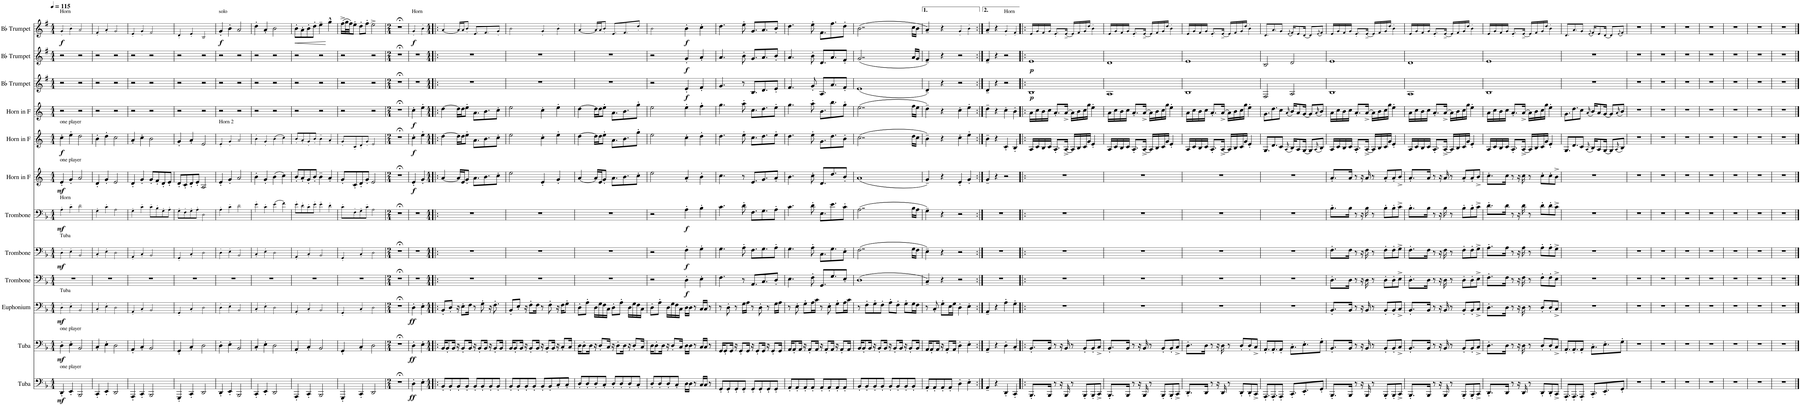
**kern	**dynam	**kern	**dynam	**kern	**dynam	**kern	**dynam	**kern	**dynam	**kern	**dynam	**kern	**dynam	**kern	**dynam	**kern	**dynam	**kern	**dynam	**kern	**dynam	**kern	**dynam
*part12	*part12	*part11	*part11	*part10	*part10	*part9	*part9	*part8	*part8	*part7	*part7	*part6	*part6	*part5	*part5	*part4	*part4	*part3	*part3	*part2	*part2	*part1	*part1
*staff12	*staff12	*staff11	*staff11	*staff10	*staff10	*staff9	*staff9	*staff8	*staff8	*staff7	*staff7	*staff6	*staff6	*staff5	*staff5	*staff4	*staff4	*staff3	*staff3	*staff2	*staff2	*staff1	*staff1
*I"Tuba	*	*I"Tuba	*	*I"Euphonium	*	*I"Trombone	*	*I"Trombone	*	*I"Trombone	*	*I"Horn in F	*	*I"Horn in F	*	*I"Horn in F	*	*I"Bb Trumpet	*	*I"Bb Trumpet	*	*I"Bb Trumpet	*
*I'Tba.	*	*I'Tba.	*	*I'Euph.	*	*I'Tbn.	*	*I'Tbn.	*	*I'Tbn.	*	*	*	*	*	*	*	*I'Bb Tpt.	*	*I'Bb Tpt.	*	*I'Bb Tpt.	*
*clefF4	*	*clefF4	*	*clefF4	*	*clefF4	*	*clefF4	*	*clefF4	*	*clefG2	*	*clefG2	*	*clefG2	*	*clefG2	*	*clefG2	*	*clefG2	*
*	*	*	*	*	*	*	*	*	*	*	*	*Trd4c7	*	*Trd4c7	*	*Trd4c7	*	*Trd1c2	*	*Trd1c2	*	*Trd1c2	*
*k[b-]	*	*k[b-]	*	*k[b-]	*	*k[b-]	*	*k[b-]	*	*k[b-]	*	*k[]	*	*k[]	*	*k[]	*	*k[f#]	*	*k[f#]	*	*k[f#]	*
*M4/4	*	*M4/4	*	*M4/4	*	*M4/4	*	*M4/4	*	*M4/4	*	*M4/4	*	*M4/4	*	*M4/4	*	*M4/4	*	*M4/4	*	*M4/4	*
*MM115	*	*MM115	*	*MM115	*	*MM115	*	*MM115	*	*MM115	*	*MM115	*	*MM115	*	*MM115	*	*MM115	*	*MM115	*	*MM115	*
=1	=1	=1	=1	=1	=1	=1	=1	=1	=1	=1	=1	=1	=1	=1	=1	=1	=1	=1	=1	=1	=1	=1	=1
!	!	!	!	!	!	!	!	!	!	!	!	!	!	!	!	!	!	!	!	!	!	!LO:TX:a:t=Horn	!
!	!	!	!	!	!	!	!	!	!	!	!	!	!	!LO:TX:a:t=one player	!	!	!	!	!	!	!	!	!
!	!	!	!	!	!	!	!	!	!	!	!	!LO:TX:a:t=one player	!	!	!	!	!	!	!	!	!	!	!
!	!	!	!	!	!	!	!	!	!	!LO:TX:a:t=Horn	!	!	!	!	!	!	!	!	!	!	!	!	!
!	!	!	!	!	!	!	!	!LO:TX:a:t=Tuba	!	!	!	!	!	!	!	!	!	!	!	!	!	!	!
!	!	!	!	!LO:TX:a:t=Tuba	!	!	!	!	!	!	!	!	!	!	!	!	!	!	!	!	!	!	!
!	!	!LO:TX:a:t=one player	!	!	!	!	!	!	!	!	!	!	!	!	!	!	!	!	!	!	!	!	!
!LO:TX:a:t=one player	!	!	!	!	!	!	!	!	!	!	!	!	!	!	!	!	!	!	!	!	!	!	!
!	!LO:DY:b	!	!LO:DY:b	!	!LO:DY:b	!	!	!	!LO:DY:b	!	!LO:DY:b	!	!LO:DY:b	!	!LO:DY:b	!	!	!	!	!	!	!	!LO:DY:b
4DD'/	mf	4D'\	mf	4D'\	mf	1r	.	4D'\	mf	4A'\	mf	4e'/	mf	4cc'\	f	2r	.	2r	.	2r	.	4g'/	f
4EE'/	.	4E'\	.	4E'\	.	.	.	4E'\	.	4c'\	.	4g'/	.	4ee'\	.	.	.	.	.	.	.	4b'\	.
2BBB-/	.	2BB-/	.	2BB-/	.	.	.	2BB-/	.	2d\	.	2a/	.	2dd\	.	2r	.	2r	.	2r	.	2a/	.
=2	=2	=2	=2	=2	=2	=2	=2	=2	=2	=2	=2	=2	=2	=2	=2	=2	=2	=2	=2	=2	=2	=2	=2
4CC'/	.	4C'/	.	4C'/	.	1r	.	4C'/	.	4G'\	.	4d'/	.	4b'\	.	2r	.	2r	.	2r	.	4f#'/	.
4EE'/	.	4E'\	.	4E'\	.	.	.	4E'\	.	4c'\	.	4g'/	.	4dd'\	.	.	.	.	.	.	.	4a'/	.
2DD/	.	2D\	.	2D\	.	.	.	2D\	.	2A\	.	2e/	.	2cc\	.	2r	.	2r	.	2r	.	2g/	.
=3	=3	=3	=3	=3	=3	=3	=3	=3	=3	=3	=3	=3	=3	=3	=3	=3	=3	=3	=3	=3	=3	=3	=3
4AAA'/	.	4AA'/	.	4AA'/	.	1r	.	4AA'/	.	4G'\	.	4d'/	.	4a'/	.	2r	.	2r	.	2r	.	4e'/	.
4CC'/	.	4C'/	.	4C'/	.	.	.	4C'/	.	4c'\	.	4g'/	.	4cc'\	.	.	.	.	.	.	.	4g'/	.
2BBB-/	.	2BB-/	.	2BB-/	.	.	.	2BB-/	.	8c'\L	.	8g'/L	.	2b\	.	2r	.	2r	.	2r	.	2f#/	.
.	.	.	.	.	.	.	.	.	.	8B-'\	.	8f'/	.	.	.	.	.	.	.	.	.	.	.
.	.	.	.	.	.	.	.	.	.	8G'\	.	8d'/	.	.	.	.	.	.	.	.	.	.	.
.	.	.	.	.	.	.	.	.	.	8A'\J	.	8e'/J	.	.	.	.	.	.	.	.	.	.	.
=4	=4	=4	=4	=4	=4	=4	=4	=4	=4	=4	=4	=4	=4	=4	=4	=4	=4	=4	=4	=4	=4	=4	=4
4GGG'/	.	4GG'/	.	4GG'/	.	1r	.	4GG'/	.	8G'\L	.	8d'/L	.	4g'/	.	2r	.	2r	.	2r	.	4d'/	.
.	.	.	.	.	.	.	.	.	.	8F'\	.	8c'/	.	.	.	.	.	.	.	.	.	.	.
4CC'/	.	4C'/	.	4C'/	.	.	.	4C'/	.	8G'\	.	8d'/	.	4a'/	.	.	.	.	.	.	.	4e'/	.
.	.	.	.	.	.	.	.	.	.	8A'\J	.	8e'/J	.	.	.	.	.	.	.	.	.	.	.
2DD/	.	2D\	.	2D\	.	.	.	2D\	.	2D\	.	2A/	.	2e/	.	2r	.	2r	.	2r	.	2B/	.
=5	=5	=5	=5	=5	=5	=5	=5	=5	=5	=5	=5	=5	=5	=5	=5	=5	=5	=5	=5	=5	=5	=5	=5
!	!	!	!	!	!	!	!	!	!	!	!	!	!	!	!	!	!	!	!	!	!	!LO:TX:a:t=solo	!
!	!	!	!	!	!	!	!	!	!	!	!	!	!	!LO:TX:a:t=Horn 2	!	!	!	!	!	!	!	!	!
!	!	!	!	!	!	!	!	!	!	!	!	!	!	!	!	!	!	!	!	!	!	!	!LO:DY:b
4DD'/	.	4D'\	.	4D'\	.	1r	.	4D'\	.	4A'\	.	4e'/	.	4e'/	.	2r	.	2r	.	2r	.	4g'/	f
4EE'/	.	4E'\	.	4E'\	.	.	.	4E'\	.	4c'\	.	4g'/	.	4g'/	.	.	.	.	.	.	.	4b'\	.
2BBB-/	.	2BB-/	.	2BB-/	.	.	.	2BB-/	.	2d\	.	2a/	.	2a/	.	2r	.	2r	.	2r	.	2a/	.
=6	=6	=6	=6	=6	=6	=6	=6	=6	=6	=6	=6	=6	=6	=6	=6	=6	=6	=6	=6	=6	=6	=6	=6
4CC'/	.	4C'/	.	4C'/	.	1r	.	4C'/	.	4e'\	.	4b'\	.	4b'\	.	2r	.	2r	.	2r	.	4dd'\	.
4EE'/	.	4E'\	.	4E'\	.	.	.	4E'\	.	4c'\	.	4g'/	.	4g'/	.	.	.	.	.	.	.	4a'/	.
2DD/	.	2D\	.	2D\	.	.	.	2D\	.	(4e\	.	(4b\	.	(4b\	.	2r	.	2r	.	2r	.	2b\	.
.	.	.	.	.	.	.	.	.	.	4f\)	.	4cc\)	.	4cc\)	.	.	.	.	.	.	.	.	.
=7	=7	=7	=7	=7	=7	=7	=7	=7	=7	=7	=7	=7	=7	=7	=7	=7	=7	=7	=7	=7	=7	=7	=7
!	!	!	!	!	!	!	!	!	!	!	!	!	!	!	!	!	!	!	!	!	!	!	!LO:HP:b
4AAA'/	.	4AA'/	.	4AA'/	.	1r	.	4AA'/	.	8e'\L	.	8b'/L	.	8b'/L	.	2r	.	2r	.	2r	.	8b'\L	<
.	.	.	.	.	.	.	.	.	.	8d'\	.	8a'/	.	8a'/	.	.	.	.	.	.	.	8a'\	.
4CC'/	.	4C'/	.	4C'/	.	.	.	4C'/	.	8c'\	.	8g'/	.	8g'/	.	.	.	.	.	.	.	8b'\	.
.	.	.	.	.	.	.	.	.	.	8e'\J	.	8b'/J	.	8b'/J	.	.	.	.	.	.	.	8dd'\J	.
2BBB-/	.	2BB-/	.	2BB-/	.	.	.	2BB-/	.	4e~\	.	4b~\	.	4b~\	.	2r	.	2r	.	2r	.	4ee~\	.
.	.	.	.	.	.	.	.	.	.	4d'\	.	4a'/	.	4a'/	.	.	.	.	.	.	.	4gg^^\	[
=8	=8	=8	=8	=8	=8	=8	=8	=8	=8	=8	=8	=8	=8	=8	=8	=8	=8	=8	=8	=8	=8	=8	=8
4GGG'/	.	4GG'/	.	4GG'/	.	1r	.	4GG'/	.	8c'\L	.	8g'/L	.	8g'/L	.	2r	.	2r	.	2r	.	(16ff#^\LL	.
.	.	.	.	.	.	.	.	.	.	.	.	.	.	.	.	.	.	.	.	.	.	32gg\L	.
.	.	.	.	.	.	.	.	.	.	.	.	.	.	.	.	.	.	.	.	.	.	32ff#\JJ)	.
.	.	.	.	.	.	.	.	.	.	8F'\	.	8c'/	.	8c'/	.	.	.	.	.	.	.	8ee'\J	.
4CC'/	.	4C'/	.	4C'/	.	.	.	4C'/	.	8G'\	.	8d'/	.	8d'/	.	.	.	.	.	.	.	8dd'\L	.
.	.	.	.	.	.	.	.	.	.	8c'\J	.	8g'/J	.	8g'/J	.	.	.	.	.	.	.	8ff#'\J	.
2DD/	.	2D\	.	2D\	.	.	.	2D\	.	2A\	.	2e/	.	2e/	.	2r	.	2r	.	2r	.	2ee^\	.
=9	=9	=9	=9	=9	=9	=9	=9	=9	=9	=9	=9	=9	=9	=9	=9	=9	=9	=9	=9	=9	=9	=9	=9
*M2/4	*	*M2/4	*	*M2/4	*	*M2/4	*	*M2/4	*	*M2/4	*	*M2/4	*	*M2/4	*	*M2/4	*	*M2/4	*	*M2/4	*	*M2/4	*
2r;<	.	2r;<	.	2r;<	.	2r;<	.	2r;<	.	2r;<	.	2r;<	.	2r;<	.	2r;<	.	2r;<	.	2r;<	.	2r;<	.
=10	=10	=10	=10	=10	=10	=10	=10	=10	=10	=10	=10	=10	=10	=10	=10	=10	=10	=10	=10	=10	=10	=10	=10
!	!	!	!	!	!	!	!	!	!	!	!	!	!	!	!	!	!	!	!	!	!	!LO:TX:a:t=Horn	!
!	!LO:DY:b	!	!LO:DY:b	!	!LO:DY:b	!	!	!	!	!	!	!	!LO:DY:b	!	!LO:DY:b	!	!LO:DY:b	!	!	!	!	!	!LO:DY:b
4D'\	ff	4D'\	ff	4D'\	ff	2r	.	2r	.	2r	.	4e'/	f	4cc'\	f	4cc'\	f	2r	.	2r	.	4g'/	f
4E'\	.	4E'\	.	4E'\	.	.	.	.	.	.	.	4g'/	.	4ee'\	.	4ee'\	.	.	.	.	.	4b'\	.
=11!|:	=11!|:	=11!|:	=11!|:	=11!|:	=11!|:	=11!|:	=11!|:	=11!|:	=11!|:	=11!|:	=11!|:	=11!|:	=11!|:	=11!|:	=11!|:	=11!|:	=11!|:	=11!|:	=11!|:	=11!|:	=11!|:	=11!|:	=11!|:
*M4/4	*	*M4/4	*	*M4/4	*	*M4/4	*	*M4/4	*	*M4/4	*	*M4/4	*	*M4/4	*	*M4/4	*	*M4/4	*	*M4/4	*	*M4/4	*
8BB-'/L	.	16BB-/KL	.	8BB-'/L	.	1r	.	1r	.	1r	.	[4a/	.	[4dd\	.	[4dd\	.	1r	.	1r	.	4a/	.
.	.	8BB-'/	.	.	.	.	.	.	.	.	.	.	.	.	.	.	.	.	.	.	.	.	.
8BB-'/	.	.	.	8D'/J	.	.	.	.	.	.	.	.	.	.	.	.	.	.	.	.	.	.	.
.	.	16BB-/Jk	.	.	.	.	.	.	.	.	.	.	.	.	.	.	.	.	.	.	.	.	.
8BB-'/	.	16r	.	16r	.	.	.	.	.	.	.	16a/LL]	.	16dd\LL]	.	16dd\LL]	.	.	.	.	.	16a/LL	.
.	.	8BB-'/L	.	8E'\L	.	.	.	.	.	.	.	16e/J	.	16dd\J	.	16dd\J	.	.	.	.	.	16a/J	.
8BB-'/J	.	.	.	.	.	.	.	.	.	.	.	8g'/J	.	8ee'\J	.	8ee'\J	.	.	.	.	.	8b'/J	.
.	.	16BB-/Jk	.	16F\Jk	.	.	.	.	.	.	.	.	.	.	.	.	.	.	.	.	.	.	.
8BB-'/L	.	16r	.	8r	.	.	.	.	.	.	.	8.a\L	.	8.a\L	.	8.a\L	.	.	.	.	.	8.e/L	.
.	.	8BB-'/L	.	.	.	.	.	.	.	.	.	.	.	.	.	.	.	.	.	.	.	.	.
8BB-'/	.	.	.	8G'\	.	.	.	.	.	.	.	.	.	.	.	.	.	.	.	.	.	.	.
.	.	16BB-/Jk	.	.	.	.	.	.	.	.	.	8.b\	.	8.b\	.	8.b\	.	.	.	.	.	8.f#/	.
8BB-'/	.	16r	.	16r	.	.	.	.	.	.	.	.	.	.	.	.	.	.	.	.	.	.	.
.	.	8BB-'/L	.	8.F'\	.	.	.	.	.	.	.	.	.	.	.	.	.	.	.	.	.	.	.
8BB-'/J	.	.	.	.	.	.	.	.	.	.	.	8cc'\J	.	8cc'\J	.	8cc'\J	.	.	.	.	.	8g'/J	.
.	.	16BB-/Jk	.	.	.	.	.	.	.	.	.	.	.	.	.	.	.	.	.	.	.	.	.
=12	=12	=12	=12	=12	=12	=12	=12	=12	=12	=12	=12	=12	=12	=12	=12	=12	=12	=12	=12	=12	=12	=12	=12
8BB-'/L	.	16BB-/KL	.	8BB-'/L	.	1r	.	1r	.	1r	.	2ee\	.	2ee\	.	2ee\	.	1r	.	1r	.	2b\	.
.	.	8BB-'/	.	.	.	.	.	.	.	.	.	.	.	.	.	.	.	.	.	.	.	.	.
8BB-'/	.	.	.	8E'/J	.	.	.	.	.	.	.	.	.	.	.	.	.	.	.	.	.	.	.
.	.	16BB-/Jk	.	.	.	.	.	.	.	.	.	.	.	.	.	.	.	.	.	.	.	.	.
8BB-'/	.	16r	.	16r	.	.	.	.	.	.	.	.	.	.	.	.	.	.	.	.	.	.	.
.	.	8BB-'/L	.	8F'\L	.	.	.	.	.	.	.	.	.	.	.	.	.	.	.	.	.	.	.
8BB-'/J	.	.	.	.	.	.	.	.	.	.	.	.	.	.	.	.	.	.	.	.	.	.	.
.	.	16BB-/Jk	.	16F\Jk	.	.	.	.	.	.	.	.	.	.	.	.	.	.	.	.	.	.	.
8BB-'/L	.	16r	.	8r	.	.	.	.	.	.	.	4e'/	.	4cc'\	.	4cc'\	.	.	.	.	.	4g'/	.
.	.	8BB-'/L	.	.	.	.	.	.	.	.	.	.	.	.	.	.	.	.	.	.	.	.	.
8BB-'/	.	.	.	8F'\	.	.	.	.	.	.	.	.	.	.	.	.	.	.	.	.	.	.	.
.	.	16BB-/Jk	.	.	.	.	.	.	.	.	.	.	.	.	.	.	.	.	.	.	.	.	.
8C'/	.	16r	.	16r	.	.	.	.	.	.	.	4g'/	.	4ee'\	.	4ee'\	.	.	.	.	.	4b'\	.
.	.	8C'/L	.	16F\KL	.	.	.	.	.	.	.	.	.	.	.	.	.	.	.	.	.	.	.
8C'/J	.	.	.	8G'\J	.	.	.	.	.	.	.	.	.	.	.	.	.	.	.	.	.	.	.
.	.	16C/Jk	.	.	.	.	.	.	.	.	.	.	.	.	.	.	.	.	.	.	.	.	.
=13	=13	=13	=13	=13	=13	=13	=13	=13	=13	=13	=13	=13	=13	=13	=13	=13	=13	=13	=13	=13	=13	=13	=13
8D'/L	.	16D\KL	.	8D'\L	.	1r	.	1r	.	1r	.	[4a/	.	[4dd\	.	[4dd\	.	1r	.	1r	.	4a/	.
.	.	8D'\	.	.	.	.	.	.	.	.	.	.	.	.	.	.	.	.	.	.	.	.	.
8D'/	.	.	.	8A'\J	.	.	.	.	.	.	.	.	.	.	.	.	.	.	.	.	.	.	.
.	.	16D\Jk	.	.	.	.	.	.	.	.	.	.	.	.	.	.	.	.	.	.	.	.	.
8D'/	.	16r	.	16D\LL	.	.	.	.	.	.	.	16a/LL]	.	16dd\LL]	.	16dd\LL]	.	.	.	.	.	16a/LL	.
.	.	8D'/L	.	16G\	.	.	.	.	.	.	.	16e/J	.	16dd\J	.	16dd\J	.	.	.	.	.	16a/J	.
8C'/J	.	.	.	16F\	.	.	.	.	.	.	.	8g'/J	.	8ee'\J	.	8ee'\J	.	.	.	.	.	8b'/J	.
.	.	16C/Jk	.	16C\JJ	.	.	.	.	.	.	.	.	.	.	.	.	.	.	.	.	.	.	.
8D'/L	.	16r	.	8D'\L	.	.	.	.	.	.	.	8.a\L	.	8.a\L	.	8.a\L	.	.	.	.	.	8.e/L	.
.	.	8D'\L	.	.	.	.	.	.	.	.	.	.	.	.	.	.	.	.	.	.	.	.	.
8D'/	.	.	.	8A'\J	.	.	.	.	.	.	.	.	.	.	.	.	.	.	.	.	.	.	.
.	.	16D\Jk	.	.	.	.	.	.	.	.	.	8.b\	.	8.b\	.	8.b\	.	.	.	.	.	8.f#/	.
8D'/	.	16r	.	16D\LL	.	.	.	.	.	.	.	.	.	.	.	.	.	.	.	.	.	.	.
.	.	8D'/L	.	16G\	.	.	.	.	.	.	.	.	.	.	.	.	.	.	.	.	.	.	.
8C'/J	.	.	.	16F\	.	.	.	.	.	.	.	8cc'\J	.	8gg'\J	.	8gg'\J	.	.	.	.	.	8dd'/J	.
.	.	16C/Jk	.	16C\JJ	.	.	.	.	.	.	.	.	.	.	.	.	.	.	.	.	.	.	.
=14	=14	=14	=14	=14	=14	=14	=14	=14	=14	=14	=14	=14	=14	=14	=14	=14	=14	=14	=14	=14	=14	=14	=14
8D'/L	.	16D\KL	.	8D'\L	.	2r	.	2r	.	2r	.	2ee\	.	2ee\	.	2ee\	.	2r	.	2r	.	2b\	.
.	.	8D'\	.	.	.	.	.	.	.	.	.	.	.	.	.	.	.	.	.	.	.	.	.
8D'/	.	.	.	8A'\J	.	.	.	.	.	.	.	.	.	.	.	.	.	.	.	.	.	.	.
.	.	16D\Jk	.	.	.	.	.	.	.	.	.	.	.	.	.	.	.	.	.	.	.	.	.
8D'/	.	16r	.	16D\LL	.	.	.	.	.	.	.	.	.	.	.	.	.	.	.	.	.	.	.
.	.	8D'/L	.	16G\	.	.	.	.	.	.	.	.	.	.	.	.	.	.	.	.	.	.	.
8C'/J	.	.	.	16F\	.	.	.	.	.	.	.	.	.	.	.	.	.	.	.	.	.	.	.
.	.	16C/Jk	.	16C\JJ	.	.	.	.	.	.	.	.	.	.	.	.	.	.	.	.	.	.	.
!	!	!	!	!	!	!	!LO:DY:b	!	!LO:DY:b	!	!LO:DY:b	!	!	!	!	!	!	!	!LO:DY:b	!	!LO:DY:b	!	!LO:DY:b
16D\LL	.	16D\LL	.	16D\LL	.	4D'\	f	4F'\	f	4A'\	f	4a'/	.	4cc'\	.	4ee'\	.	4e'/	f	4g'/	f	4b'\	f
16D\JJ	.	16D\JJ	.	16D\JJ	.	.	.	.	.	.	.	.	.	.	.	.	.	.	.	.	.	.	.
8r	.	8r	.	8r	.	.	.	.	.	.	.	.	.	.	.	.	.	.	.	.	.	.	.
16C/LL	.	16C/LL	.	16C/LL	.	4E'\	.	4G'\	.	4B-'\	.	4b'\	.	4dd'\	.	4ff'\	.	4f#'/	.	4a'/	.	4cc'\	.
16C/JJ	.	16C/JJ	.	16C/JJ	.	.	.	.	.	.	.	.	.	.	.	.	.	.	.	.	.	.	.
8r	.	8r	.	8r	.	.	.	.	.	.	.	.	.	.	.	.	.	.	.	.	.	.	.
=15	=15	=15	=15	=15	=15	=15	=15	=15	=15	=15	=15	=15	=15	=15	=15	=15	=15	=15	=15	=15	=15	=15	=15
8GG'/L	.	16GG/KL	.	8r	.	4.F\	.	4.G\	.	4.c\	.	4.cc\	.	4.dd\	.	4.gg\	.	4.g/	.	4.a/	.	4.dd\	.
.	.	8GG'/	.	.	.	.	.	.	.	.	.	.	.	.	.	.	.	.	.	.	.	.	.
8GG'/	.	.	.	8D'\	.	.	.	.	.	.	.	.	.	.	.	.	.	.	.	.	.	.	.
.	.	16GG/Jk	.	.	.	.	.	.	.	.	.	.	.	.	.	.	.	.	.	.	.	.	.
8GG'/	.	16r	.	8r	.	.	.	.	.	.	.	.	.	.	.	.	.	.	.	.	.	.	.
.	.	8GG'/L	.	.	.	.	.	.	.	.	.	.	.	.	.	.	.	.	.	.	.	.	.
8GG'/J	.	.	.	16G\LL	.	8r	.	8A'\	.	8d'\	.	8r	.	8ee'\	.	8aa'\	.	8r	.	8b'\	.	8ee'\	.
.	.	16GG/Jk	.	16A\JJ	.	.	.	.	.	.	.	.	.	.	.	.	.	.	.	.	.	.	.
8GG'/L	.	16r	.	8r	.	8.AA/L	.	8.F\L	.	8.F\L	.	8.e/L	.	8.cc\L	.	8.cc\L	.	8.B/L	.	8.g/L	.	8.g/L	.
.	.	8GG'/L	.	.	.	.	.	.	.	.	.	.	.	.	.	.	.	.	.	.	.	.	.
8GG'/	.	.	.	8D'\	.	.	.	.	.	.	.	.	.	.	.	.	.	.	.	.	.	.	.
.	.	16GG/Jk	.	.	.	8.C/	.	8.G\	.	8.G\	.	8.g/	.	8.dd\	.	8.dd\	.	8.d/	.	8.a/	.	8.a/	.
8GG'/	.	16r	.	8r	.	.	.	.	.	.	.	.	.	.	.	.	.	.	.	.	.	.	.
.	.	8GG'/L	.	.	.	.	.	.	.	.	.	.	.	.	.	.	.	.	.	.	.	.	.
8GG'/J	.	.	.	16G\LL	.	8D'/J	.	8A'\J	.	8A'\J	.	8a'/J	.	8ee'\J	.	8ee'\J	.	8e'/J	.	8b'/J	.	8b'/J	.
.	.	16GG/Jk	.	16A\JJ	.	.	.	.	.	.	.	.	.	.	.	.	.	.	.	.	.	.	.
=16	=16	=16	=16	=16	=16	=16	=16	=16	=16	=16	=16	=16	=16	=16	=16	=16	=16	=16	=16	=16	=16	=16	=16
8AA'/L	.	16AA/KL	.	8r	.	4.E\	.	4.G\	.	4.c\	.	4.b\	.	4.dd\	.	4.gg\	.	4.f#/	.	4.a/	.	4.dd\	.
.	.	8AA'/	.	.	.	.	.	.	.	.	.	.	.	.	.	.	.	.	.	.	.	.	.
8AA'/	.	.	.	8E'\	.	.	.	.	.	.	.	.	.	.	.	.	.	.	.	.	.	.	.
.	.	16AA/Jk	.	.	.	.	.	.	.	.	.	.	.	.	.	.	.	.	.	.	.	.	.
8AA'/	.	16r	.	8G'\L	.	.	.	.	.	.	.	.	.	.	.	.	.	.	.	.	.	.	.
.	.	8AA'/L	.	.	.	.	.	.	.	.	.	.	.	.	.	.	.	.	.	.	.	.	.
8AA'/J	.	.	.	16A\L	.	8F'\	.	8A'\	.	8d'\	.	8cc'\	.	8ee'\	.	8aa'\	.	8g'/	.	8b'\	.	8ee'\	.
.	.	16AA/Jk	.	16c\JJ	.	.	.	.	.	.	.	.	.	.	.	.	.	.	.	.	.	.	.
8AA'/L	.	16r	.	8r	.	8.GG/L	.	8.C\L	.	8.E\L	.	8.d/L	.	8.g\L	.	8.b\L	.	8.A/L	.	8.d/L	.	8.f#\L	.
.	.	8AA'/L	.	.	.	.	.	.	.	.	.	.	.	.	.	.	.	.	.	.	.	.	.
8AA'/	.	.	.	8E'\	.	.	.	.	.	.	.	.	.	.	.	.	.	.	.	.	.	.	.
.	.	16AA/Jk	.	.	.	8.G/	.	8.G\	.	8.e\	.	8.dd/	.	8.dd\	.	8.bb\	.	8.a/	.	8.a/	.	8.ff#\	.
8AA'/	.	16r	.	8G'\L	.	.	.	.	.	.	.	.	.	.	.	.	.	.	.	.	.	.	.
.	.	8AA'/L	.	.	.	.	.	.	.	.	.	.	.	.	.	.	.	.	.	.	.	.	.
8AA'/J	.	.	.	16A\L	.	8E'/J	.	8E'\J	.	8c'\J	.	8b'/J	.	8b'\J	.	8gg'\J	.	8f#'/J	.	8f#'/J	.	8dd'\J	.
.	.	16AA/Jk	.	16c\JJ	.	.	.	.	.	.	.	.	.	.	.	.	.	.	.	.	.	.	.
=17	=17	=17	=17	=17	=17	=17	=17	=17	=17	=17	=17	=17	=17	=17	=17	=17	=17	=17	=17	=17	=17	=17	=17
8BB-'/L	.	16BB-/KL	.	8r	.	(1D	.	(2..F\	.	(2..A\	.	(1a	.	(2..cc\	.	(2..ee\	.	(1e	.	(2..g/	.	(2..b\	.
.	.	8BB-'/	.	.	.	.	.	.	.	.	.	.	.	.	.	.	.	.	.	.	.	.	.
8BB-'/	.	.	.	8F'\L	.	.	.	.	.	.	.	.	.	.	.	.	.	.	.	.	.	.	.
.	.	16BB-/Jk	.	.	.	.	.	.	.	.	.	.	.	.	.	.	.	.	.	.	.	.	.
8BB-'/	.	16r	.	8G'\	.	.	.	.	.	.	.	.	.	.	.	.	.	.	.	.	.	.	.
.	.	8BB-'/L	.	.	.	.	.	.	.	.	.	.	.	.	.	.	.	.	.	.	.	.	.
8BB-'/J	.	.	.	8F'\J	.	.	.	.	.	.	.	.	.	.	.	.	.	.	.	.	.	.	.
.	.	16BB-/Jk	.	.	.	.	.	.	.	.	.	.	.	.	.	.	.	.	.	.	.	.	.
8BB-'/L	.	16r	.	8A'\L	.	.	.	.	.	.	.	.	.	.	.	.	.	.	.	.	.	.	.
.	.	8BB-'/L	.	.	.	.	.	.	.	.	.	.	.	.	.	.	.	.	.	.	.	.	.
8BB-'/	.	.	.	8F'\J	.	.	.	.	.	.	.	.	.	.	.	.	.	.	.	.	.	.	.
.	.	16BB-/Jk	.	.	.	.	.	.	.	.	.	.	.	.	.	.	.	.	.	.	.	.	.
8BB-'/	.	16r	.	8G'\L	.	.	.	.	.	.	.	.	.	.	.	.	.	.	.	.	.	.	.
.	.	8BB-'/L	.	.	.	.	.	.	.	.	.	.	.	.	.	.	.	.	.	.	.	.	.
8BB-'/J	.	.	.	16G\L	.	.	.	16G\LL	.	16B-\LL	.	.	.	16dd\LL	.	16ff\LL	.	.	.	16a/LL	.	16cc\LL	.
.	.	16BB-/Jk	.	16F\JJ	.	.	.	16F\JJ	.	16A\JJ	.	.	.	16cc\JJ	.	16ee\JJ	.	.	.	16g/JJ	.	16b\JJ	.
=18	=18	=18	=18	=18	=18	=18	=18	=18	=18	=18	=18	=18	=18	=18	=18	=18	=18	=18	=18	=18	=18	=18	=18
8AA'/L	.	16AA/KL	.	8r	.	4C~/)	.	4E~\)	.	4G~\)	.	4g~/)	.	4b~\)	.	4dd~\)	.	4d~/)	.	4f#~/)	.	4a~/)	.
.	.	8AA'/	.	.	.	.	.	.	.	.	.	.	.	.	.	.	.	.	.	.	.	.	.
8AA'/	.	.	.	8C'/	.	.	.	.	.	.	.	.	.	.	.	.	.	.	.	.	.	.	.
.	.	16AA/Jk	.	.	.	.	.	.	.	.	.	.	.	.	.	.	.	.	.	.	.	.	.
8AA'/	.	16r	.	8G'\L	.	4r	.	4r	.	4r	.	4r	.	4r	.	4r	.	4r	.	4r	.	4r	.
.	.	8AA'/L	.	.	.	.	.	.	.	.	.	.	.	.	.	.	.	.	.	.	.	.	.
8AA'/J	.	.	.	16E\L	.	.	.	.	.	.	.	.	.	.	.	.	.	.	.	.	.	.	.
.	.	16AA/Jk	.	16G\JJ	.	.	.	.	.	.	.	.	.	.	.	.	.	.	.	.	.	.	.
4D'\	.	4D'\	.	4D'\	.	2r	.	2r	.	2r	.	4e'/	.	4cc'\	.	4cc'\	.	2r	.	2r	.	4g'/	.
4E'\	.	4E'\	.	4E'\	.	.	.	.	.	.	.	4g'/	.	4ee'\	.	4ee'\	.	.	.	.	.	4b'\	.
=19:|!	=19:|!	=19:|!	=19:|!	=19:|!	=19:|!	=19:|!	=19:|!	=19:|!	=19:|!	=19:|!	=19:|!	=19:|!	=19:|!	=19:|!	=19:|!	=19:|!	=19:|!	=19:|!	=19:|!	=19:|!	=19:|!	=19:|!	=19:|!
4AA~/	.	4AA~/	.	4AA~/	.	1r	.	1r	.	1r	.	4g~/	.	4b~\	.	4dd~\	.	4d~/	.	4f#~/	.	4a~/	.
4r	.	4r	.	4r	.	.	.	.	.	.	.	4r	.	4r	.	4r	.	4r	.	4r	.	4r	.
!	!	!	!	!	!	!	!	!	!	!	!	!	!	!	!	!	!	!	!	!	!	!LO:TX:a:t=Horn	!
4DD'/	.	4D'\	.	4A'\	.	.	.	.	.	.	.	2r	.	4c'/	.	4cc'\	.	2r	.	2r	.	4g'/	.
4CC'/	.	4C'/	.	4G'\	.	.	.	.	.	.	.	.	.	4B'/	.	4b'\	.	.	.	.	.	4f#'/	.
=20!|:	=20!|:	=20!|:	=20!|:	=20!|:	=20!|:	=20!|:	=20!|:	=20!|:	=20!|:	=20!|:	=20!|:	=20!|:	=20!|:	=20!|:	=20!|:	=20!|:	=20!|:	=20!|:	=20!|:	=20!|:	=20!|:	=20!|:	=20!|:
!	!	!	!	!	!	!	!	!	!	!	!	!	!	!	!	!	!	!	!LO:DY:b	!	!LO:DY:b	!	!
8.BBB-'/L	.	8.BB-'/L	.	1r	.	1r	.	1r	.	1r	.	1r	.	16A/LL	.	16a\LL	.	1B	p	1e	p	16e/LL	.
.	.	.	.	.	.	.	.	.	.	.	.	.	.	16c/	.	16cc\	.	.	.	.	.	16g/	.
.	.	.	.	.	.	.	.	.	.	.	.	.	.	16B/	.	16b\	.	.	.	.	.	16f#/	.
16BBB-/Jk	.	16BB-/Jk	.	.	.	.	.	.	.	.	.	.	.	16c/JJ	.	16cc\JJ	.	.	.	.	.	16g/JJ	.
8r	.	8r	.	.	.	.	.	.	.	.	.	.	.	8.A'/L	.	8.a'/L	.	.	.	.	.	8.e'/L	.
16r	.	16r	.	.	.	.	.	.	.	.	.	.	.	.	.	.	.	.	.	.	.	.	.
16BBB-/	.	16BB-/	.	.	.	.	.	.	.	.	.	.	.	[16A^/Jk	.	[16a^/Jk	.	.	.	.	.	16e^/Jk	.
8r	.	8r	.	.	.	.	.	.	.	.	.	.	.	16A/LL]	.	16a\LL]	.	.	.	.	.	16e/LL	.
.	.	.	.	.	.	.	.	.	.	.	.	.	.	16B/	.	16b\	.	.	.	.	.	16f#/	.
8BBB-'/L	.	8BB-'/L	.	.	.	.	.	.	.	.	.	.	.	16c/	.	16cc\	.	.	.	.	.	16g/	.
.	.	.	.	.	.	.	.	.	.	.	.	.	.	16g/JJ	.	16gg\JJ	.	.	.	.	.	16dd/JJ	.
8BBB-'/	.	8BB-'/	.	.	.	.	.	.	.	.	.	.	.	4e'/	.	4ee'\	.	.	.	.	.	4b'\	.
8CC^/J	.	8C^/J	.	.	.	.	.	.	.	.	.	.	.	.	.	.	.	.	.	.	.	.	.
=21	=21	=21	=21	=21	=21	=21	=21	=21	=21	=21	=21	=21	=21	=21	=21	=21	=21	=21	=21	=21	=21	=21	=21
8.BBB-'/L	.	8.BB-'/L	.	1r	.	1r	.	1r	.	1r	.	1r	.	16A/LL	.	16a\LL	.	1A	.	1d	.	16e/LL	.
.	.	.	.	.	.	.	.	.	.	.	.	.	.	16c/	.	16cc\	.	.	.	.	.	16g/	.
.	.	.	.	.	.	.	.	.	.	.	.	.	.	16B/	.	16b\	.	.	.	.	.	16f#/	.
16BBB-/Jk	.	16BB-/Jk	.	.	.	.	.	.	.	.	.	.	.	16c/JJ	.	16cc\JJ	.	.	.	.	.	16g/JJ	.
8r	.	8r	.	.	.	.	.	.	.	.	.	.	.	8.A'/L	.	8.a'/L	.	.	.	.	.	8.e'/L	.
16r	.	16r	.	.	.	.	.	.	.	.	.	.	.	.	.	.	.	.	.	.	.	.	.
16BBB-/	.	16BB-/	.	.	.	.	.	.	.	.	.	.	.	[16A^/Jk	.	[16a^/Jk	.	.	.	.	.	16e^/Jk	.
8r	.	8r	.	.	.	.	.	.	.	.	.	.	.	16A/LL]	.	16a\LL]	.	.	.	.	.	16e/LL	.
.	.	.	.	.	.	.	.	.	.	.	.	.	.	16B/	.	16b\	.	.	.	.	.	16f#/	.
8BBB-'/L	.	8BB-'/L	.	.	.	.	.	.	.	.	.	.	.	16c/	.	16cc\	.	.	.	.	.	16g/	.
.	.	.	.	.	.	.	.	.	.	.	.	.	.	16g/JJ	.	16gg\JJ	.	.	.	.	.	16dd/JJ	.
8BBB-'/	.	8BB-'/	.	.	.	.	.	.	.	.	.	.	.	4e'/	.	4ee'\	.	.	.	.	.	4b'\	.
8CC^/J	.	8C^/J	.	.	.	.	.	.	.	.	.	.	.	.	.	.	.	.	.	.	.	.	.
=22	=22	=22	=22	=22	=22	=22	=22	=22	=22	=22	=22	=22	=22	=22	=22	=22	=22	=22	=22	=22	=22	=22	=22
8.DD'/L	.	8.D'\L	.	1r	.	1r	.	1r	.	1r	.	1r	.	16A/LL	.	16a\LL	.	1B	.	1e	.	16e/LL	.
.	.	.	.	.	.	.	.	.	.	.	.	.	.	16c/	.	16cc\	.	.	.	.	.	16g/	.
.	.	.	.	.	.	.	.	.	.	.	.	.	.	16B/	.	16b\	.	.	.	.	.	16f#/	.
16DD/Jk	.	16D\Jk	.	.	.	.	.	.	.	.	.	.	.	16c/JJ	.	16cc\JJ	.	.	.	.	.	16g/JJ	.
8r	.	8r	.	.	.	.	.	.	.	.	.	.	.	8.A'/L	.	8.a'/L	.	.	.	.	.	8.e'/L	.
16r	.	16r	.	.	.	.	.	.	.	.	.	.	.	.	.	.	.	.	.	.	.	.	.
16DD/	.	16D\	.	.	.	.	.	.	.	.	.	.	.	[16A^/Jk	.	[16a^/Jk	.	.	.	.	.	16e^/Jk	.
8r	.	8r	.	.	.	.	.	.	.	.	.	.	.	16A/LL]	.	16a\LL]	.	.	.	.	.	16e/LL	.
.	.	.	.	.	.	.	.	.	.	.	.	.	.	16B/	.	16b\	.	.	.	.	.	16f#/	.
8DD'/L	.	8D'/L	.	.	.	.	.	.	.	.	.	.	.	16c/	.	16cc\	.	.	.	.	.	16g/	.
.	.	.	.	.	.	.	.	.	.	.	.	.	.	16g/JJ	.	16gg\JJ	.	.	.	.	.	16dd/JJ	.
8DD'/	.	8D'/	.	.	.	.	.	.	.	.	.	.	.	4e'/	.	4ee'\	.	.	.	.	.	4b'\	.
8CC^/J	.	8C^/J	.	.	.	.	.	.	.	.	.	.	.	.	.	.	.	.	.	.	.	.	.
=23	=23	=23	=23	=23	=23	=23	=23	=23	=23	=23	=23	=23	=23	=23	=23	=23	=23	=23	=23	=23	=23	=23	=23
8.AAA'/L	.	8.AA'/L	.	1r	.	1r	.	1r	.	1r	.	1r	.	8.G/L	.	8.g\L	.	2F#/	.	2B/	.	8.d/L	.
8.AAA'/	.	8.AA'/	.	.	.	.	.	.	.	.	.	.	.	8.d/	.	8.dd\	.	.	.	.	.	8.a/	.
8AAA'/J	.	8AA'/J	.	.	.	.	.	.	.	.	.	.	.	8c/J	.	8cc\J	.	.	.	.	.	8g/J	.
.	.	.	.	.	.	.	.	.	.	.	.	.	.	(16qA/	.	(16qa/	.	.	.	.	.	(16qe/	.
8.CC'/L	.	8.C'\L	.	.	.	.	.	.	.	.	.	.	.	16B/KL)	.	16b/KL)	.	2A/	.	2d/	.	16f#/KL)	.
.	.	.	.	.	.	.	.	.	.	.	.	.	.	8A/	.	8a/	.	.	.	.	.	8e/	.
8.EE'/	.	8.E'\	.	.	.	.	.	.	.	.	.	.	.	[16G/Jk	.	[16g/Jk	.	.	.	.	.	16d/Jk	.
.	.	.	.	.	.	.	.	.	.	.	.	.	.	8G/L]	.	8g/L]	.	.	.	.	.	8d/L	.
.	.	.	.	.	.	.	.	.	.	.	.	.	.	(16qA/	.	(16qa/	.	.	.	.	.	(16qe/	.
8GG'/J	.	8G'\J	.	.	.	.	.	.	.	.	.	.	.	8B/J)	.	8b/J)	.	.	.	.	.	8f#/J)	.
=24	=24	=24	=24	=24	=24	=24	=24	=24	=24	=24	=24	=24	=24	=24	=24	=24	=24	=24	=24	=24	=24	=24	=24
8.BBB-'/L	.	8.BB-'/L	.	8.BB-'/L	.	8.D'\L	.	8.F'\L	.	8.B-'\L	.	8.a'/L	.	16A/LL	.	16a\LL	.	1B	.	1e	.	16e/LL	.
.	.	.	.	.	.	.	.	.	.	.	.	.	.	16c/	.	16cc\	.	.	.	.	.	16g/	.
.	.	.	.	.	.	.	.	.	.	.	.	.	.	16B/	.	16b\	.	.	.	.	.	16f#/	.
16BBB-/Jk	.	16BB-/Jk	.	16BB-/Jk	.	16D\Jk	.	16F\Jk	.	16B-\Jk	.	16a/Jk	.	16c/JJ	.	16cc\JJ	.	.	.	.	.	16g/JJ	.
8r	.	8r	.	8r	.	8r	.	8r	.	8r	.	8r	.	8.A'/L	.	8.a'/L	.	.	.	.	.	8.e'/L	.
16r	.	16r	.	16r	.	16r	.	16r	.	16r	.	16r	.	.	.	.	.	.	.	.	.	.	.
16BBB-/	.	16BB-/	.	16BB-/	.	16D\	.	16F\	.	16B-\	.	16a/	.	[16A^/Jk	.	[16a^/Jk	.	.	.	.	.	16e^/Jk	.
8r	.	8r	.	8r	.	8r	.	8r	.	8r	.	8r	.	16A/LL]	.	16a\LL]	.	.	.	.	.	16e/LL	.
.	.	.	.	.	.	.	.	.	.	.	.	.	.	16B/	.	16b\	.	.	.	.	.	16f#/	.
8BBB-'/L	.	8BB-'/L	.	8BB-'/L	.	8D'\L	.	8F'\L	.	8B-'\L	.	8a'/L	.	16c/	.	16cc\	.	.	.	.	.	16g/	.
.	.	.	.	.	.	.	.	.	.	.	.	.	.	16g/JJ	.	16gg\JJ	.	.	.	.	.	16dd/JJ	.
8BBB-'/	.	8BB-'/	.	8BB-'/	.	8D'\	.	8F'\	.	8B-'\	.	8a'/	.	4e'/	.	4ee'\	.	.	.	.	.	4b'\	.
8CC^/J	.	8C^/J	.	8C^/J	.	8E^\J	.	8G^\J	.	8c^\J	.	8b^/J	.	.	.	.	.	.	.	.	.	.	.
=25	=25	=25	=25	=25	=25	=25	=25	=25	=25	=25	=25	=25	=25	=25	=25	=25	=25	=25	=25	=25	=25	=25	=25
8.BBB-'/L	.	8.BB-'/L	.	8.BB-'/L	.	8.D'\L	.	8.F'\L	.	8.B-'\L	.	8.a'/L	.	16A/LL	.	16a\LL	.	1A	.	1d	.	16e/LL	.
.	.	.	.	.	.	.	.	.	.	.	.	.	.	16c/	.	16cc\	.	.	.	.	.	16g/	.
.	.	.	.	.	.	.	.	.	.	.	.	.	.	16B/	.	16b\	.	.	.	.	.	16f#/	.
16BBB-/Jk	.	16BB-/Jk	.	16BB-/Jk	.	16D\Jk	.	16F\Jk	.	16B-\Jk	.	16a/Jk	.	16c/JJ	.	16cc\JJ	.	.	.	.	.	16g/JJ	.
8r	.	8r	.	8r	.	8r	.	8r	.	8r	.	8r	.	8.A'/L	.	8.a'/L	.	.	.	.	.	8.e'/L	.
16r	.	16r	.	16r	.	16r	.	16r	.	16r	.	16r	.	.	.	.	.	.	.	.	.	.	.
16BBB-/	.	16BB-/	.	16BB-/	.	16D\	.	16F\	.	16B-\	.	16a/	.	[16A^/Jk	.	[16a^/Jk	.	.	.	.	.	16e^/Jk	.
8r	.	8r	.	8r	.	8r	.	8r	.	8r	.	8r	.	16A/LL]	.	16a\LL]	.	.	.	.	.	16e/LL	.
.	.	.	.	.	.	.	.	.	.	.	.	.	.	16B/	.	16b\	.	.	.	.	.	16f#/	.
8BBB-'/L	.	8BB-'/L	.	8BB-'/L	.	8D'\L	.	8F'\L	.	8B-'\L	.	8a'/L	.	16c/	.	16cc\	.	.	.	.	.	16g/	.
.	.	.	.	.	.	.	.	.	.	.	.	.	.	16g/JJ	.	16gg\JJ	.	.	.	.	.	16dd/JJ	.
8BBB-'/	.	8BB-'/	.	8BB-'/	.	8D'\	.	8F'\	.	8B-'\	.	8a'/	.	4e'/	.	4ee'\	.	.	.	.	.	4b'\	.
8CC^/J	.	8C^/J	.	8C^/J	.	8E^\J	.	8G^\J	.	8c^\J	.	8b^/J	.	.	.	.	.	.	.	.	.	.	.
=26	=26	=26	=26	=26	=26	=26	=26	=26	=26	=26	=26	=26	=26	=26	=26	=26	=26	=26	=26	=26	=26	=26	=26
8.DD'/L	.	8.D'\L	.	8.D'\L	.	8.F'\L	.	8.A'\L	.	8.d'\L	.	8.cc'\L	.	16A/LL	.	16a\LL	.	1B	.	1e	.	16e/LL	.
.	.	.	.	.	.	.	.	.	.	.	.	.	.	16c/	.	16cc\	.	.	.	.	.	16g/	.
.	.	.	.	.	.	.	.	.	.	.	.	.	.	16B/	.	16b\	.	.	.	.	.	16f#/	.
16DD/Jk	.	16D\Jk	.	16D\Jk	.	16F\Jk	.	16A\Jk	.	16d\Jk	.	16cc\Jk	.	16c/JJ	.	16cc\JJ	.	.	.	.	.	16g/JJ	.
8r	.	8r	.	8r	.	8r	.	8r	.	8r	.	8r	.	8.A'/L	.	8.a'/L	.	.	.	.	.	8.e'/L	.
16r	.	16r	.	16r	.	16r	.	16r	.	16r	.	16r	.	.	.	.	.	.	.	.	.	.	.
16DD/	.	16D\	.	16D\	.	16F\	.	16A\	.	16d\	.	16cc\	.	[16A^/Jk	.	[16a^/Jk	.	.	.	.	.	16e^/Jk	.
8r	.	8r	.	8r	.	8r	.	8r	.	8r	.	8r	.	16A/LL]	.	16a\LL]	.	.	.	.	.	16e/LL	.
.	.	.	.	.	.	.	.	.	.	.	.	.	.	16B/	.	16b\	.	.	.	.	.	16f#/	.
8DD'/L	.	8D'/L	.	8D'/L	.	8F'\L	.	8A'\L	.	8d'\L	.	8cc'\L	.	16c/	.	16cc\	.	.	.	.	.	16g/	.
.	.	.	.	.	.	.	.	.	.	.	.	.	.	16g/JJ	.	16gg\JJ	.	.	.	.	.	16dd/JJ	.
8DD'/	.	8D'/	.	8D'/	.	8F'\	.	8A'\	.	8d'\	.	8cc'\	.	4e'/	.	4ee'\	.	.	.	.	.	4b'\	.
8CC^/J	.	8C^/J	.	8C^/J	.	8E^\J	.	8G^\J	.	8c^\J	.	8b^\J	.	.	.	.	.	.	.	.	.	.	.
=27	=27	=27	=27	=27	=27	=27	=27	=27	=27	=27	=27	=27	=27	=27	=27	=27	=27	=27	=27	=27	=27	=27	=27
8.AAA'/L	.	8.AA'/L	.	1r	.	1r	.	1r	.	1r	.	1r	.	8.G/L	.	8.g\L	.	1r	.	1r	.	8.d/L	.
8.AAA'/	.	8.AA'/	.	.	.	.	.	.	.	.	.	.	.	8.d/	.	8.dd\	.	.	.	.	.	8.a/	.
8AAA'/J	.	8AA'/J	.	.	.	.	.	.	.	.	.	.	.	8c/J	.	8cc\J	.	.	.	.	.	8g/J	.
.	.	.	.	.	.	.	.	.	.	.	.	.	.	(16qA/	.	(16qa/	.	.	.	.	.	(16qe/	.
8.CC'/L	.	8.C'\L	.	.	.	.	.	.	.	.	.	.	.	16B/KL)	.	16b/KL)	.	.	.	.	.	16f#/KL)	.
.	.	.	.	.	.	.	.	.	.	.	.	.	.	8A/	.	8a/	.	.	.	.	.	8e/	.
8.EE'/	.	8.E'\	.	.	.	.	.	.	.	.	.	.	.	[16G/Jk	.	[16g/Jk	.	.	.	.	.	16d/Jk	.
.	.	.	.	.	.	.	.	.	.	.	.	.	.	8G/L]	.	8g/L]	.	.	.	.	.	8d/L	.
.	.	.	.	.	.	.	.	.	.	.	.	.	.	(16qA/	.	(16qa/	.	.	.	.	.	(16qe/	.
8GG'/J	.	8G'\J	.	.	.	.	.	.	.	.	.	.	.	8B/J)	.	8b/J)	.	.	.	.	.	8f#/J)	.
=28	=28	=28	=28	=28	=28	=28	=28	=28	=28	=28	=28	=28	=28	=28	=28	=28	=28	=28	=28	=28	=28	=28	=28
1r	.	1r	.	1r	.	1r	.	1r	.	1r	.	1r	.	1r	.	1r	.	1r	.	1r	.	1r	.
=29	=29	=29	=29	=29	=29	=29	=29	=29	=29	=29	=29	=29	=29	=29	=29	=29	=29	=29	=29	=29	=29	=29	=29
1r	.	1r	.	1r	.	1r	.	1r	.	1r	.	1r	.	1r	.	1r	.	1r	.	1r	.	1r	.
=30	=30	=30	=30	=30	=30	=30	=30	=30	=30	=30	=30	=30	=30	=30	=30	=30	=30	=30	=30	=30	=30	=30	=30
1r	.	1r	.	1r	.	1r	.	1r	.	1r	.	1r	.	1r	.	1r	.	1r	.	1r	.	1r	.
=31	=31	=31	=31	=31	=31	=31	=31	=31	=31	=31	=31	=31	=31	=31	=31	=31	=31	=31	=31	=31	=31	=31	=31
1r	.	1r	.	1r	.	1r	.	1r	.	1r	.	1r	.	1r	.	1r	.	1r	.	1r	.	1r	.
=32	=32	=32	=32	=32	=32	=32	=32	=32	=32	=32	=32	=32	=32	=32	=32	=32	=32	=32	=32	=32	=32	=32	=32
1r	.	1r	.	1r	.	1r	.	1r	.	1r	.	1r	.	1r	.	1r	.	1r	.	1r	.	1r	.
=33	=33	=33	=33	=33	=33	=33	=33	=33	=33	=33	=33	=33	=33	=33	=33	=33	=33	=33	=33	=33	=33	=33	=33
1r	.	1r	.	1r	.	1r	.	1r	.	1r	.	1r	.	1r	.	1r	.	1r	.	1r	.	1r	.
=34	=34	=34	=34	=34	=34	=34	=34	=34	=34	=34	=34	=34	=34	=34	=34	=34	=34	=34	=34	=34	=34	=34	=34
1r	.	1r	.	1r	.	1r	.	1r	.	1r	.	1r	.	1r	.	1r	.	1r	.	1r	.	1r	.
==	==	==	==	==	==	==	==	==	==	==	==	==	==	==	==	==	==	==	==	==	==	==	==
*-	*-	*-	*-	*-	*-	*-	*-	*-	*-	*-	*-	*-	*-	*-	*-	*-	*-	*-	*-	*-	*-	*-	*-
